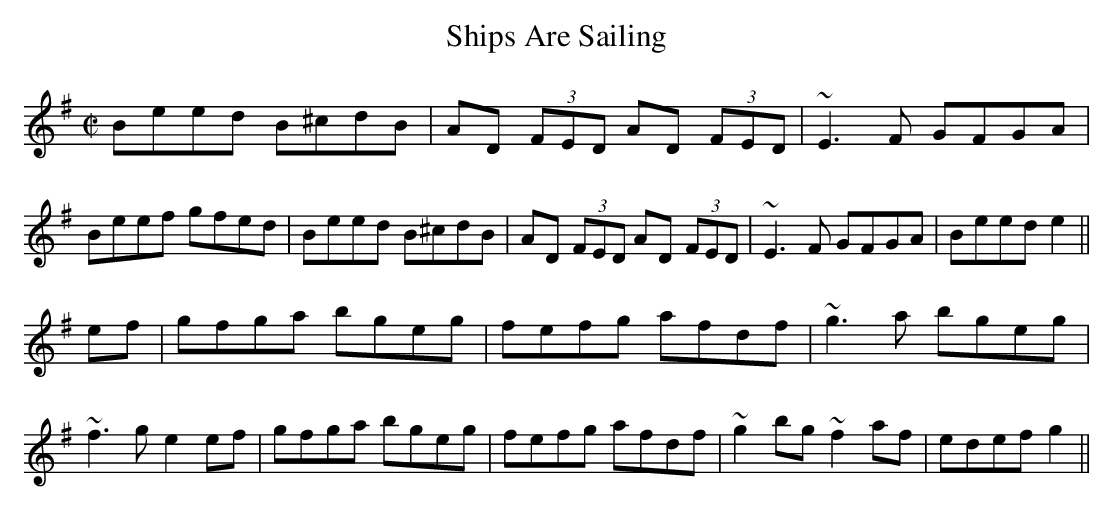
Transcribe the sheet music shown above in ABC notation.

X:1
T:Ships Are Sailing
M:C|
L:1/8
E:6.6
K:G
Beed B^cdB|AD (3FED AD (3FED|~E3 F GFGA|Beef gfed|Beed B^cdB|AD (3FED AD (3FED|~E3 F GFGA|Beed e2||
ef|gfga bgeg|fefg afdf|~g3a bgeg|~f3g e2 ef|gfga bgeg|fefg afdf|~g2 bg ~f2 af|edef g2||
